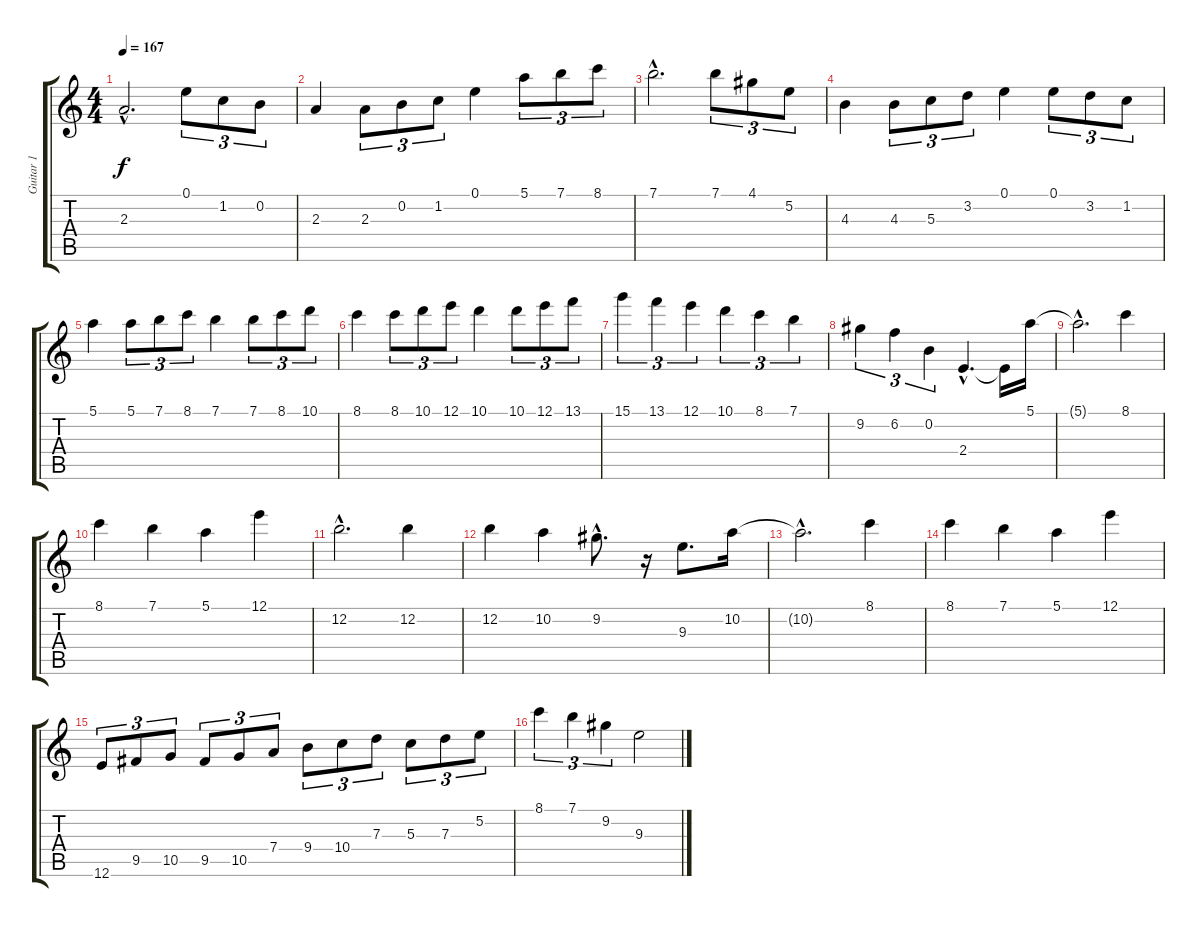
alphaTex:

\track ("Guitar 1" "Guitar 1") {instrument distortionguitar}
\staff {score tabs}
\tuning (E4 B3 G3 D3 A2 E2) {hide}
\ts (4 4)
\tempo 167
\clef g2
\ks c
2.3{hac t}.2{d dy f} 0.1.8{tu (3 2)} 1.2.8{tu (3 2)} 0.2.8{tu (3 2)} |
2.3.4 2.3.8{tu (3 2)} 0.2.8{tu (3 2)} 1.2.8{tu (3 2)} 0.1.4 5.1.8{tu (3 2)} 7.1.8{tu (3 2)} 8.1.8{tu (3 2)} |
7.1{hac}.2{d} 7.1.8{tu (3 2)} 4.1.8{tu (3 2)} 5.2.8{tu (3 2)} |
4.3.4 4.3.8{tu (3 2)} 5.3.8{tu (3 2)} 3.2.8{tu (3 2)} 0.1.4 0.1.8{tu (3 2)} 3.2.8{tu (3 2)} 1.2.8{tu (3 2)} |
5.1.4 5.1.8{tu (3 2)} 7.1.8{tu (3 2)} 8.1.8{tu (3 2)} 7.1.4 7.1.8{tu (3 2)} 8.1.8{tu (3 2)} 10.1.8{tu (3 2)} |
8.1.4 8.1.8{tu (3 2)} 10.1.8{tu (3 2)} 12.1.8{tu (3 2)} 10.1.4 10.1.8{tu (3 2)} 12.1.8{tu (3 2)} 13.1.8{tu (3 2)} |
15.1.4{tu (3 2)} 13.1.4{tu (3 2)} 12.1.4{tu (3 2)} 10.1.4{tu (3 2)} 8.1.4{tu (3 2)} 7.1.4{tu (3 2)} |
9.2.4{tu (3 2)} 6.2.4{tu (3 2)} 0.2.4{tu (3 2)} 2.4{hac}.4{d} 2.4{t}.16 5.1.16 |
5.1{hac t}.2{d} 8.1.4 |
8.1.4 7.1.4 5.1.4 12.1.4 |
12.2{hac}.2{d} 12.2.4 |
12.2.4 10.2.4 9.2{hac}.8{d} r.16 9.3.8{d} 10.2.16 |
10.2{hac t}.2{d} 8.1.4 |
8.1.4 7.1.4 5.1.4 12.1.4 |
12.6.8{tu (3 2)} 9.5.8{tu (3 2)} 10.5.8{tu (3 2)} 9.5.8{tu (3 2)} 10.5.8{tu (3 2)} 7.4.8{tu (3 2)} 9.4.8{tu (3 2)} 10.4.8{tu (3 2)} 7.3.8{tu (3 2)} 5.3.8{tu (3 2)} 7.3.8{tu (3 2)} 5.2.8{tu (3 2)} |
8.1.4{tu (3 2)} 7.1.4{tu (3 2)} 9.2.4{tu (3 2)} 9.3.2
